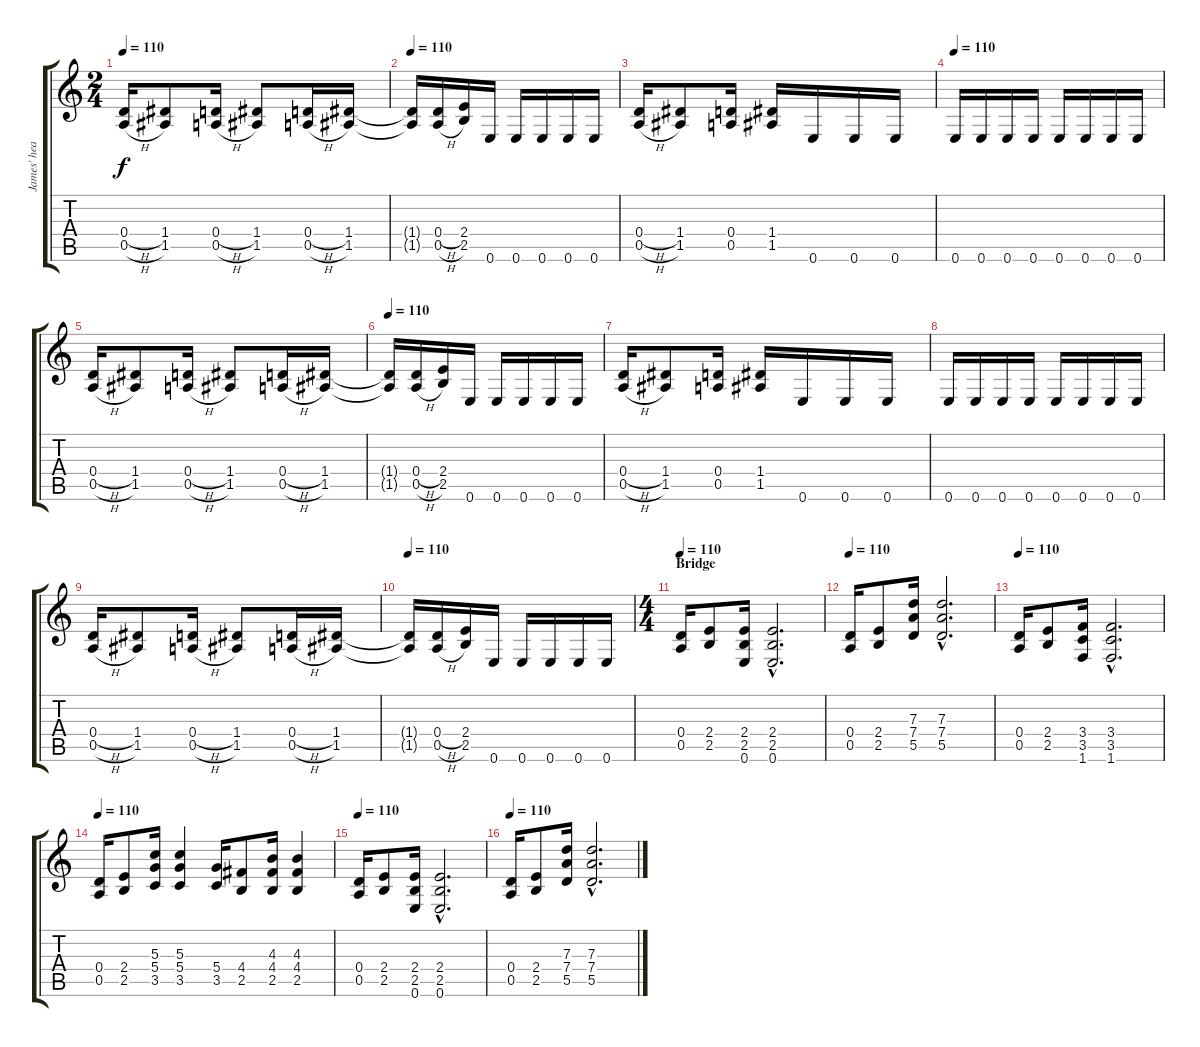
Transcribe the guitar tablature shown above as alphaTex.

\track ("James' heavy" "James' hea") {instrument distortionguitar}
\staff {score tabs}
\tuning (E4 B3 G3 D3 A2 E2) {hide}
\ts (2 4)
\tempo 110
\clef g2
\ks c
(0.4{h} 0.5{h}).16{dy f} (1.4 1.5).8 (0.4{h} 0.5{h}).16 (1.4 1.5).8 (0.4{h} 0.5{h}).16 (1.4 1.5).16 |
\tempo 110
(1.4{t} 1.5{t}).16 (0.4{h} 0.5{h}).16 (2.4 2.5).16 0.6.16 0.6.16 0.6.16 0.6.16 0.6.16 |
(0.4{h} 0.5{h}).16 (1.4 1.5).8 (0.4 0.5).16 (1.4 1.5).16 0.6.16 0.6.16 0.6.16 |
\tempo 110
0.6.16 0.6.16 0.6.16 0.6.16 0.6.16 0.6.16 0.6.16 0.6.16 |
(0.4{h} 0.5{h}).16 (1.4 1.5).8 (0.4{h} 0.5{h}).16 (1.4 1.5).8 (0.4{h} 0.5{h}).16 (1.4 1.5).16 |
\tempo 110
(1.4{t} 1.5{t}).16 (0.4{h} 0.5{h}).16 (2.4 2.5).16 0.6.16 0.6.16 0.6.16 0.6.16 0.6.16 |
(0.4{h} 0.5{h}).16 (1.4 1.5).8 (0.4 0.5).16 (1.4 1.5).16 0.6.16 0.6.16 0.6.16 |
0.6.16 0.6.16 0.6.16 0.6.16 0.6.16 0.6.16 0.6.16 0.6.16 |
(0.4{h} 0.5{h}).16 (1.4 1.5).8 (0.4{h} 0.5{h}).16 (1.4 1.5).8 (0.4{h} 0.5{h}).16 (1.4 1.5).16 |
\tempo 110
(1.4{t} 1.5{t}).16 (0.4{h} 0.5{h}).16 (2.4 2.5).16 0.6.16 0.6.16 0.6.16 0.6.16 0.6.16 |
\ts (4 4)
\section ("" "Bridge")
\tempo 110
(0.4 0.5).16 (2.4 2.5).8 (2.4 2.5 0.6).16 (2.4{hac} 2.5{hac} 0.6{hac}).2{d} |
\tempo 110
(0.4 0.5).16 (2.4 2.5).8 (7.3 7.4 5.5).16 (7.3{hac} 7.4{hac} 5.5{hac}).2{d} |
\tempo 110
(0.4 0.5).16 (2.4 2.5).8 (3.4 3.5 1.6).16 (3.4{hac} 3.5{hac} 1.6{hac}).2{d} |
\tempo 110
(0.4 0.5).16 (2.4 2.5).8 (5.3 5.4 3.5).16 (5.3 5.4 3.5).4 (5.4 3.5).16 (4.4 2.5).8 (4.3 4.4 2.5).16 (4.3 4.4 2.5).4 |
\tempo 110
(0.4 0.5).16 (2.4 2.5).8 (2.4 2.5 0.6).16 (2.4{hac} 2.5{hac} 0.6{hac}).2{d} |
\tempo 110
(0.4 0.5).16 (2.4 2.5).8 (7.3 7.4 5.5).16 (7.3{hac} 7.4{hac} 5.5{hac}).2{d}
